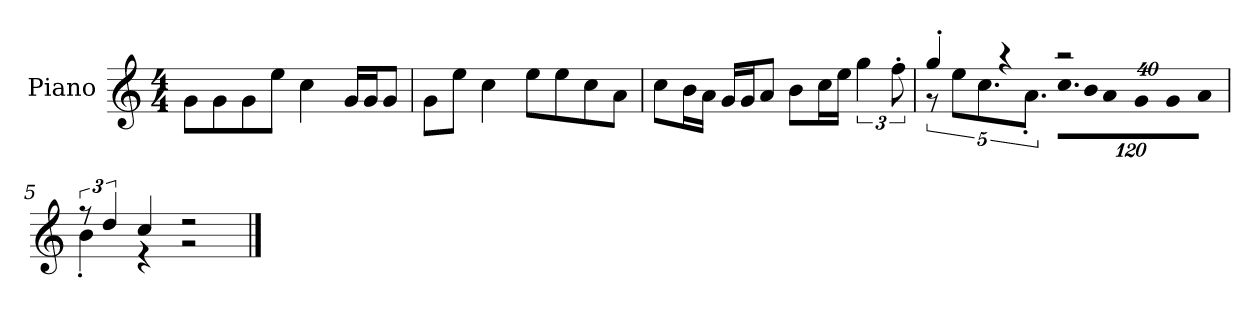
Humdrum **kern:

**kern
*part1
*staff1
*I"Piano
*I'P-no
*clefG2
*k[]
*M4/4
*MM90
=1
8g\L
8g\
8g\
8ee\J
4cc\
16g/LL
16g/J
8g/J
=2
8g\L
8ee\J
4cc\
8ee\L
8ee\
8cc\
8a\J
=3
8cc\L
16b\L
16a\JJ
16g/LL
16g/J
8a/J
8b\L
16cc\L
16ee\JJ
6gg\
12ff'\
=4
*^
4gg'/	10r
.	10ee\L
.	10.cc\
4r	.
.	10.a'\J
*	*Xbrackettup
!	!LO:N:vis=16.
2r	960%103cc\LL
!	!LO:N:vis=32
.	640%23b\K
!	!LO:N:vis=16
.	1920%137a\
!	!LO:N:vis=16
.	1920%137g\
!	!LO:N:vis=16
.	1920%137g\J
!	!LO:N:vis=8
.	960%137a\J
!!LO:LB:g=z	!!
=5	=5
*brackettup	*
12r	4b'\
6dd/	.
4cc/	4r
2r	2r
*v	*v
==
*-
